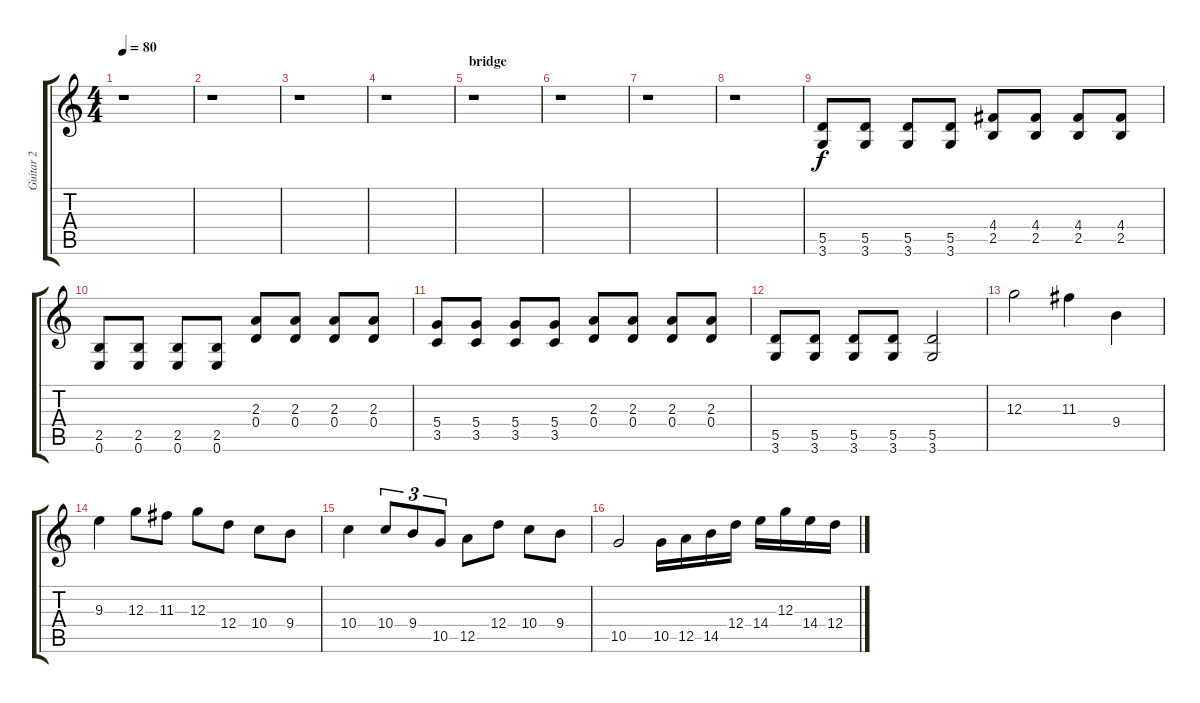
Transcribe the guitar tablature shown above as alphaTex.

\track ("Guitar 2" "Guitar 2") {instrument overdrivenguitar}
\staff {score tabs}
\tuning (E4 B3 G3 D3 A2 E2) {hide}
\ts (4 4)
\tempo 80
\clef g2
\ks c
r.1{dy f} |
r.1 |
r.1 |
r.1 |
\section ("" "bridge")
r.1 |
r.1 |
r.1 |
r.1 |
(5.5 3.6).8 (5.5 3.6).8 (5.5 3.6).8 (5.5 3.6).8 (4.4 2.5).8 (4.4 2.5).8 (4.4 2.5).8 (4.4 2.5).8 |
(2.5 0.6).8 (2.5 0.6).8 (2.5 0.6).8 (2.5 0.6).8 (2.3 0.4).8 (2.3 0.4).8 (2.3 0.4).8 (2.3 0.4).8 |
(5.4 3.5).8 (5.4 3.5).8 (5.4 3.5).8 (5.4 3.5).8 (2.3 0.4).8 (2.3 0.4).8 (2.3 0.4).8 (2.3 0.4).8 |
(5.5 3.6).8 (5.5 3.6).8 (5.5 3.6).8 (5.5 3.6).8 (5.5 3.6).2 |
12.3.2 11.3.4 9.4.4 |
9.3.4 12.3.8 11.3.8 12.3.8 12.4.8 10.4.8 9.4.8 |
10.4.4 10.4.8{tu (3 2)} 9.4.8{tu (3 2)} 10.5.8{tu (3 2)} 12.5.8 12.4.8 10.4.8 9.4.8 |
10.5.2 10.5.16 12.5.16 14.5.16 12.4.16 14.4.16 12.3.16 14.4.16 12.4.16
